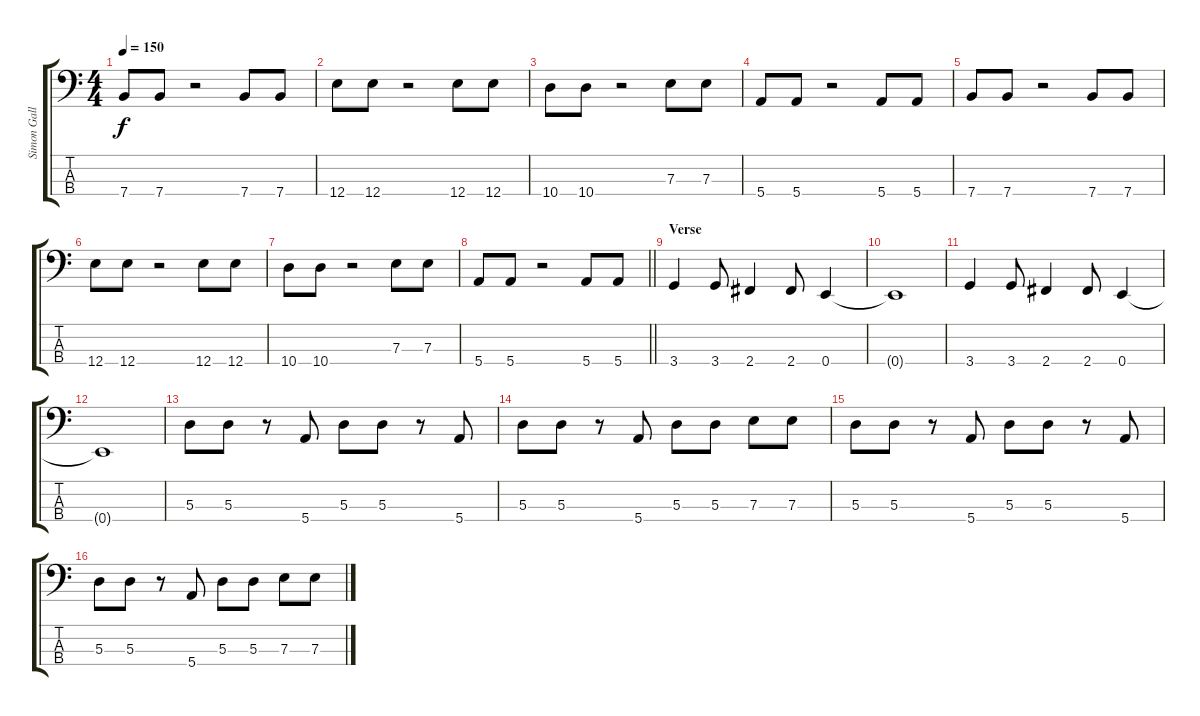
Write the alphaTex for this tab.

\track ("Simon Gallup" "Simon Gall") {instrument electricbassfinger}
\staff {score tabs}
\tuning (G2 D2 A1 E1) {hide}
\ts (4 4)
\tempo 150
\clef f4
\ks c
7.4.8{dy f} 7.4.8 r.2 7.4.8 7.4.8 |
12.4.8 12.4.8 r.2 12.4.8 12.4.8 |
10.4.8 10.4.8 r.2 7.3.8 7.3.8 |
5.4.8 5.4.8 r.2 5.4.8 5.4.8 |
7.4.8 7.4.8 r.2 7.4.8 7.4.8 |
12.4.8 12.4.8 r.2 12.4.8 12.4.8 |
10.4.8 10.4.8 r.2 7.3.8 7.3.8 |
\barLineRight lightlight
5.4.8 5.4.8 r.2 5.4.8 5.4.8 |
\section ("" "Verse")
3.4.4 3.4.8 2.4.4 2.4.8 0.4.4 |
0.4{t}.1 |
3.4.4 3.4.8 2.4.4 2.4.8 0.4.4 |
0.4{t}.1 |
5.3.8 5.3.8 r.8 5.4.8 5.3.8 5.3.8 r.8 5.4.8 |
5.3.8 5.3.8 r.8 5.4.8 5.3.8 5.3.8 7.3.8 7.3.8 |
5.3.8 5.3.8 r.8 5.4.8 5.3.8 5.3.8 r.8 5.4.8 |
5.3.8 5.3.8 r.8 5.4.8 5.3.8 5.3.8 7.3.8 7.3.8
